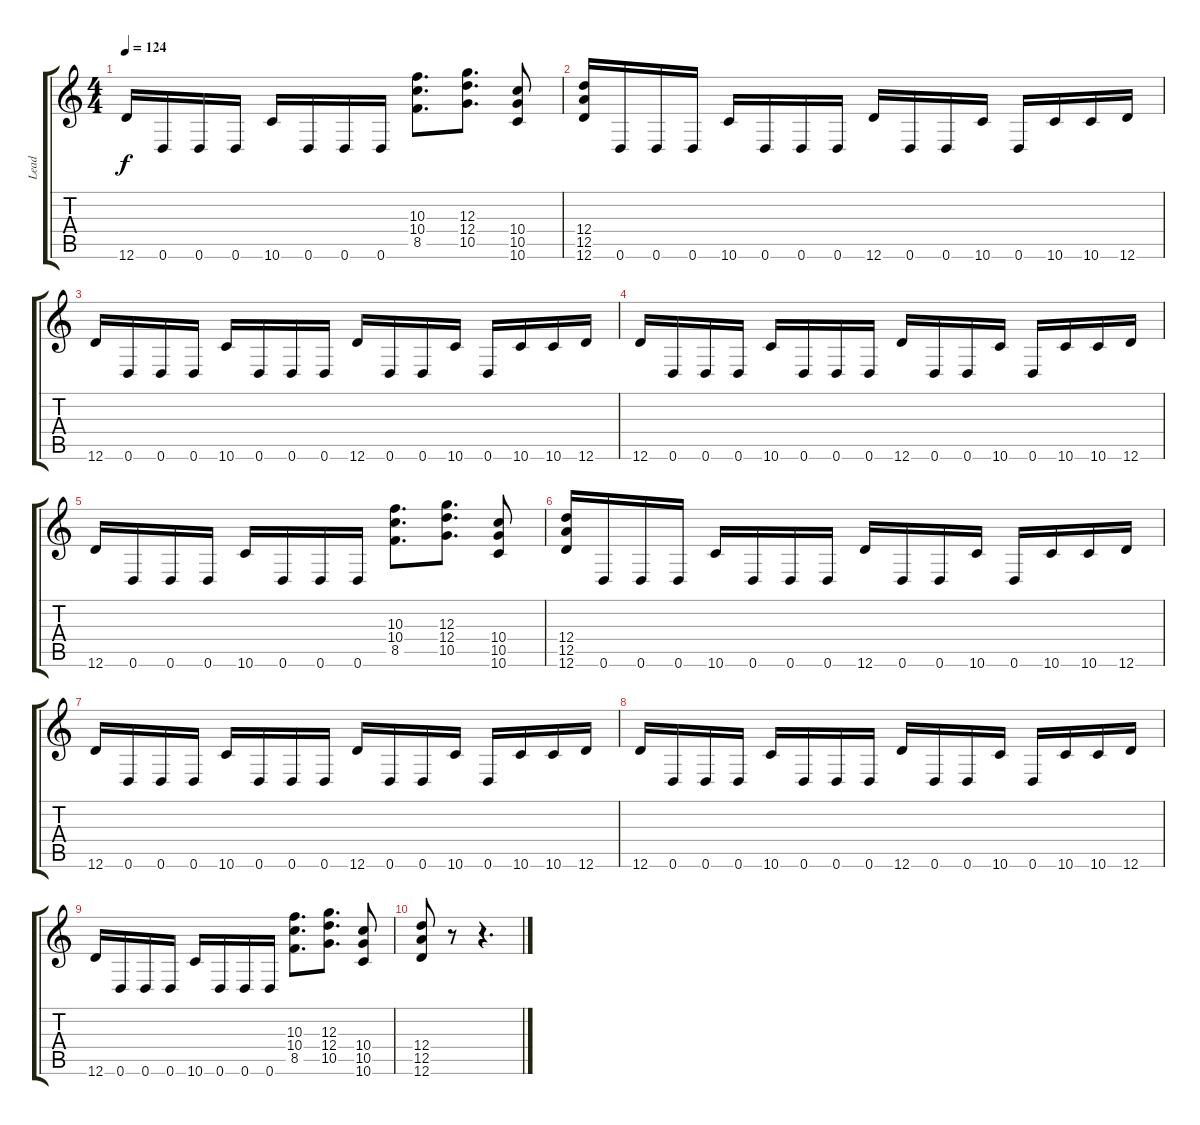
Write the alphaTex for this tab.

\track ("Lead" "Lead") {instrument overdrivenguitar}
\staff {score tabs}
\tuning (E4 B3 G3 D3 A2 D2) {hide}
\ts (4 4)
\tempo 124
\clef g2
\ks c
12.6.16{dy f} 0.6.16 0.6.16 0.6.16 10.6.16 0.6.16 0.6.16 0.6.16 (10.3 10.4 8.5).8{d} (12.3 12.4 10.5).8{d} (10.4 10.5 10.6).8 |
(12.4 12.5 12.6).16 0.6.16 0.6.16 0.6.16 10.6.16 0.6.16 0.6.16 0.6.16 12.6.16 0.6.16 0.6.16 10.6.16 0.6.16 10.6.16 10.6.16 12.6.16 |
12.6.16 0.6.16 0.6.16 0.6.16 10.6.16 0.6.16 0.6.16 0.6.16 12.6.16 0.6.16 0.6.16 10.6.16 0.6.16 10.6.16 10.6.16 12.6.16 |
12.6.16 0.6.16 0.6.16 0.6.16 10.6.16 0.6.16 0.6.16 0.6.16 12.6.16 0.6.16 0.6.16 10.6.16 0.6.16 10.6.16 10.6.16 12.6.16 |
12.6.16 0.6.16 0.6.16 0.6.16 10.6.16 0.6.16 0.6.16 0.6.16 (10.3 10.4 8.5).8{d} (12.3 12.4 10.5).8{d} (10.4 10.5 10.6).8 |
(12.4 12.5 12.6).16 0.6.16 0.6.16 0.6.16 10.6.16 0.6.16 0.6.16 0.6.16 12.6.16 0.6.16 0.6.16 10.6.16 0.6.16 10.6.16 10.6.16 12.6.16 |
12.6.16 0.6.16 0.6.16 0.6.16 10.6.16 0.6.16 0.6.16 0.6.16 12.6.16 0.6.16 0.6.16 10.6.16 0.6.16 10.6.16 10.6.16 12.6.16 |
12.6.16 0.6.16 0.6.16 0.6.16 10.6.16 0.6.16 0.6.16 0.6.16 12.6.16 0.6.16 0.6.16 10.6.16 0.6.16 10.6.16 10.6.16 12.6.16 |
12.6.16 0.6.16 0.6.16 0.6.16 10.6.16 0.6.16 0.6.16 0.6.16 (10.3 10.4 8.5).8{d} (12.3 12.4 10.5).8{d} (10.4 10.5 10.6).8 |
(12.4 12.5 12.6).8 r.8 r.4{d}
